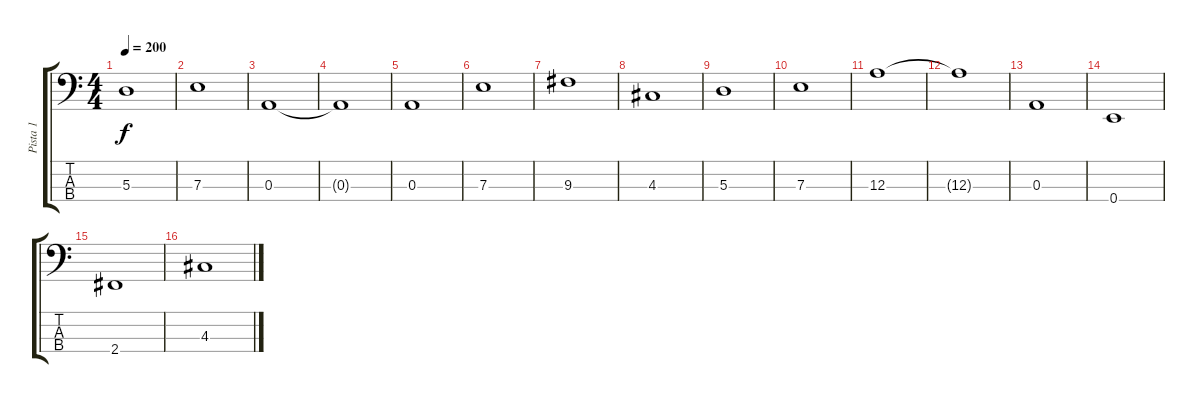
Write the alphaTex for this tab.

\track ("Pista 1" "Pista 1") {instrument electricbassfinger}
\staff {score tabs}
\tuning (G2 D2 A1 E1) {hide}
\ts (4 4)
\tempo 200
\clef f4
\ks c
5.3.1{dy f} |
7.3.1 |
0.3.1 |
0.3{t}.1 |
0.3.1 |
7.3.1 |
9.3.1 |
4.3.1 |
5.3.1 |
7.3.1 |
12.3.1 |
12.3{t}.1 |
0.3.1 |
0.4.1 |
2.4.1 |
4.3.1
